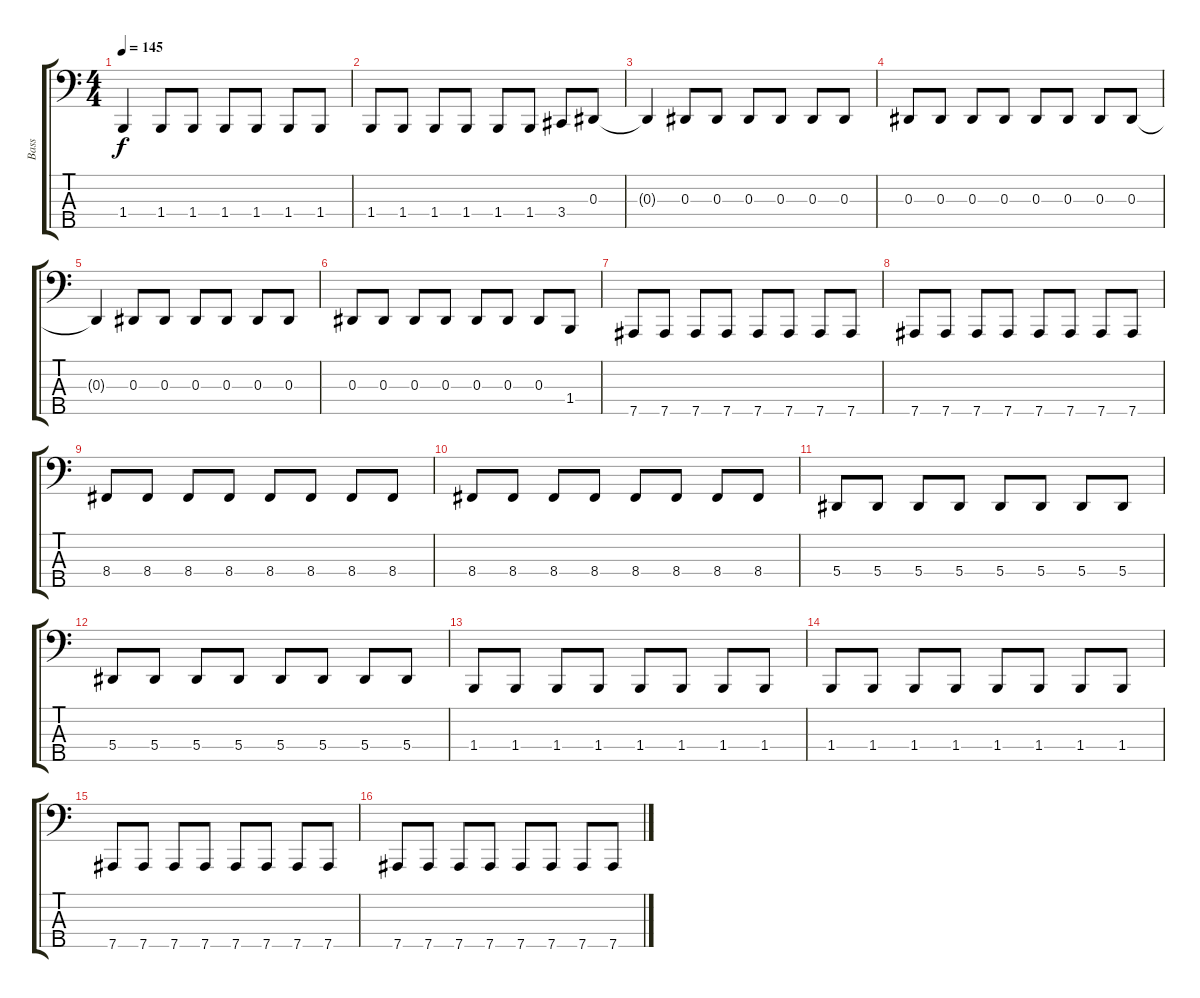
\track ("Bass" "Bass") {instrument electricbasspick}
\staff {score tabs}
\tuning (Db2 Ab1 Eb1 Bb0 Eb0) {hide}
\ts (4 4)
\tempo 145
\clef f4
\ks c
1.4{t}.4{dy f} 1.4.8 1.4.8 1.4.8 1.4.8 1.4.8 1.4.8 |
1.4.8 1.4.8 1.4.8 1.4.8 1.4.8 1.4.8 3.4.8 0.3.8 |
0.3{t}.4 0.3.8 0.3.8 0.3.8 0.3.8 0.3.8 0.3.8 |
0.3.8 0.3.8 0.3.8 0.3.8 0.3.8 0.3.8 0.3.8 0.3.8 |
0.3{t}.4 0.3.8 0.3.8 0.3.8 0.3.8 0.3.8 0.3.8 |
0.3.8 0.3.8 0.3.8 0.3.8 0.3.8 0.3.8 0.3.8 1.4.8 |
7.5.8 7.5.8 7.5.8 7.5.8 7.5.8 7.5.8 7.5.8 7.5.8 |
7.5.8 7.5.8 7.5.8 7.5.8 7.5.8 7.5.8 7.5.8 7.5.8 |
8.4.8 8.4.8 8.4.8 8.4.8 8.4.8 8.4.8 8.4.8 8.4.8 |
8.4.8 8.4.8 8.4.8 8.4.8 8.4.8 8.4.8 8.4.8 8.4.8 |
5.4.8 5.4.8 5.4.8 5.4.8 5.4.8 5.4.8 5.4.8 5.4.8 |
5.4.8 5.4.8 5.4.8 5.4.8 5.4.8 5.4.8 5.4.8 5.4.8 |
1.4.8 1.4.8 1.4.8 1.4.8 1.4.8 1.4.8 1.4.8 1.4.8 |
1.4.8 1.4.8 1.4.8 1.4.8 1.4.8 1.4.8 1.4.8 1.4.8 |
7.5.8 7.5.8 7.5.8 7.5.8 7.5.8 7.5.8 7.5.8 7.5.8 |
7.5.8 7.5.8 7.5.8 7.5.8 7.5.8 7.5.8 7.5.8 7.5.8
